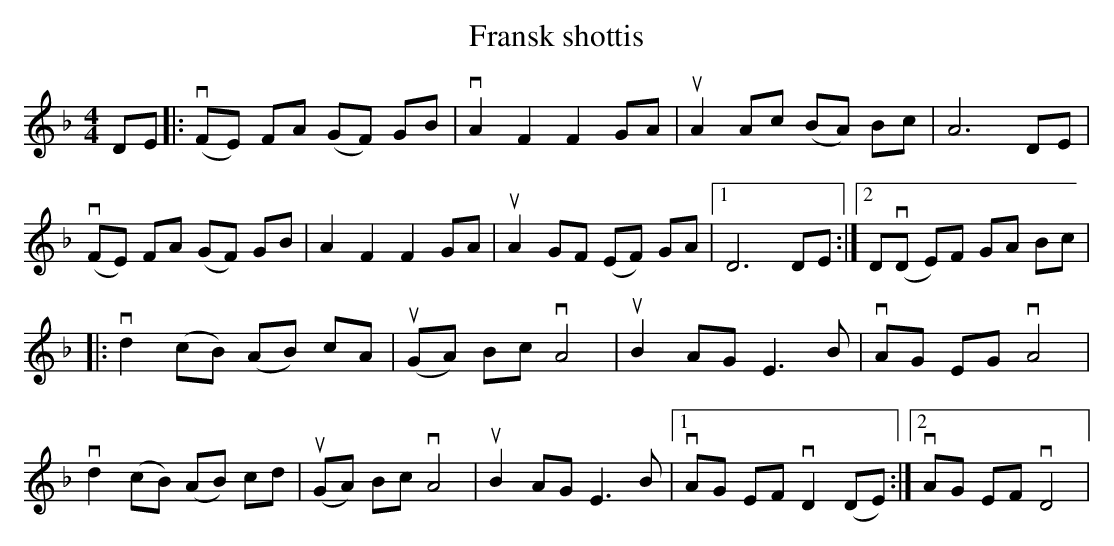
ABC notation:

X:1
T: Fransk shottis
M: 4/4
L: 1/8
K: Dm
DE |: v(FE) FA (GF) GB | vA2 F2 F2 GA | uA2 Ac (BA) Bc | A6 DE |
v(FE) FA (GF) GB | A2 F2 F2 GA | uA2 GF (EF) GA |1 D6 DE :|2 Dv(D E)F GA Bc |
|: vd2 (cB) (AB) cA | u(GA) Bc vA4 | uB2 AG E3 B | vAG EG vA4 |
vd2 (cB) (AB) cd | u(GA) Bc vA4 | uB2 AG E3 B |1 vAG EF vD2 (DE) :|2 vAG EF vD4 |
